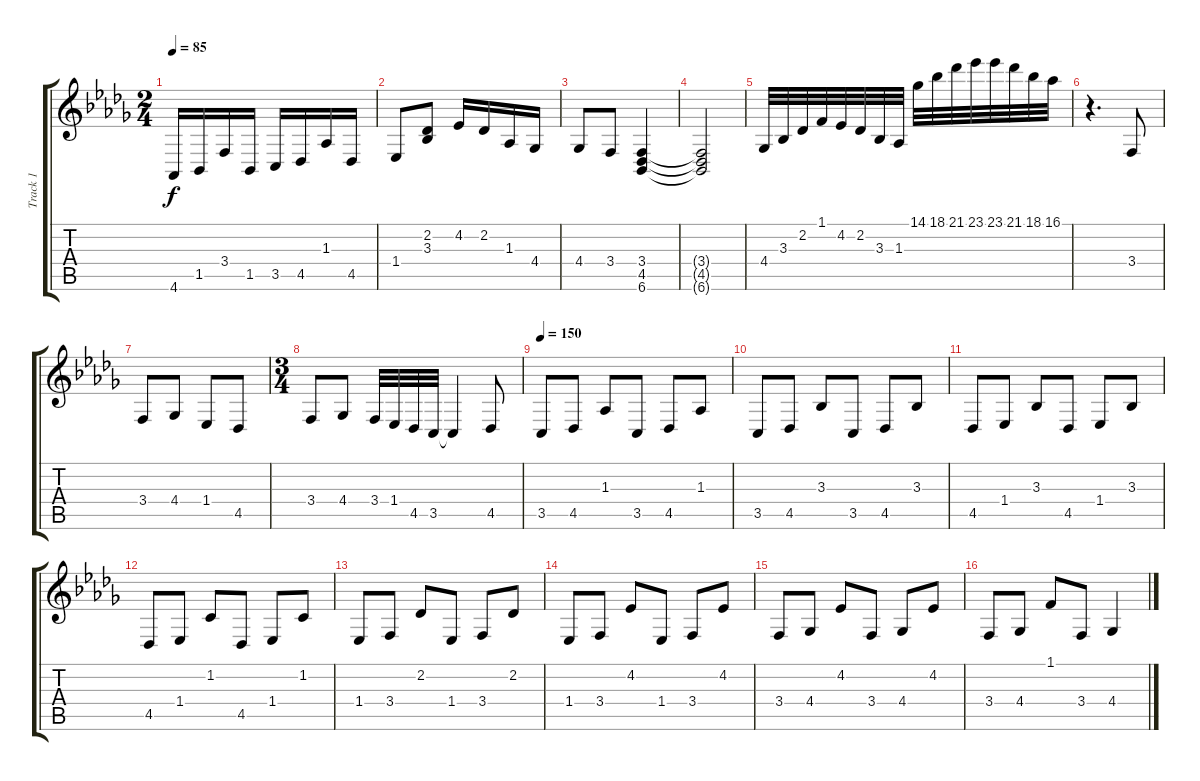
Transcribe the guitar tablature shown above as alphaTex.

\track ("Track 1" "Track 1") {instrument acousticgrandpiano}
\staff {score tabs}
\tuning (E4 B3 G3 D3 A2 E2) {hide}
\ts (2 4)
\tempo 85
\clef g2
\ks db
4.6.16{dy f} 1.5.16 3.4.16 1.5.16 3.5.16 4.5.16 1.3.16 4.5.16 |
1.4.8 (2.2 3.3).8 4.2.16{beam Up} 2.2.16{beam Up} 1.3.16{beam Up} 4.4.16{beam Up} |
4.4.8 3.4.8 (3.4 4.5 6.6).4 |
(3.4{t} 4.5{t} 6.6{t}).2 |
4.4.32 3.3.32 2.2.32 1.1.32 4.2.32 2.2.32 3.3.32 1.3.32 14.1.32 18.1.32 21.1.32 23.1.32 23.1.32 21.1.32 18.1.32 16.1.32 |
r.4{d} 3.4.8 |
3.4.8 4.4.8 1.4.8 4.5.8 |
\ts (3 4)
3.4.8 4.4.8 3.4.32 1.4.32 4.5.32 3.5.32 3.5{t}.4 4.5.8 |
\tempo 150
3.5.8 4.5.8 1.3.8 3.5.8 4.5.8 1.3.8 |
3.5.8 4.5.8 3.3.8 3.5.8 4.5.8 3.3.8 |
4.5.8 1.4.8 3.3.8 4.5.8 1.4.8 3.3.8 |
4.5.8 1.4.8 1.2.8 4.5.8 1.4.8 1.2.8 |
1.4.8 3.4.8 2.2.8 1.4.8 3.4.8 2.2.8 |
1.4.8 3.4.8 4.2.8 1.4.8 3.4.8 4.2.8 |
3.4.8 4.4.8 4.2.8 3.4.8 4.4.8 4.2.8 |
3.4.8 4.4.8 1.1.8 3.4.8 4.4.4
